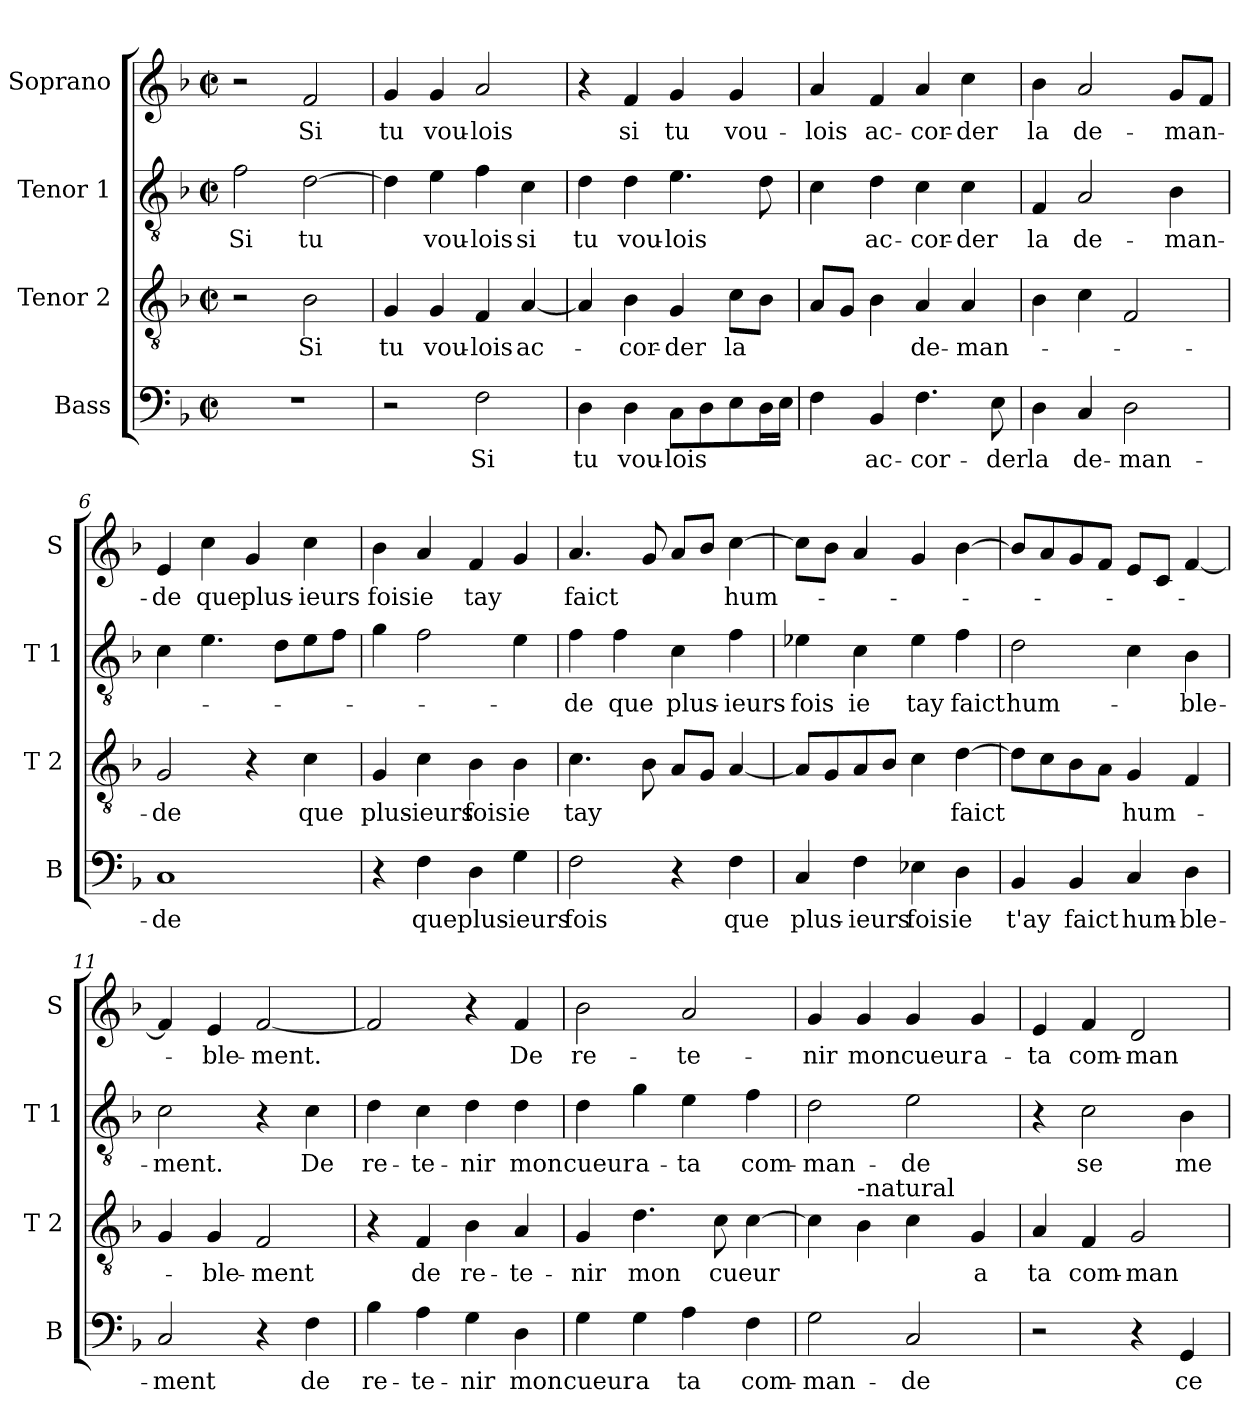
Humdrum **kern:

**kern	**text	**kern	**text	**kern	**text	**kern	**text
*part4	*part4	*part3	*part3	*part2	*part2	*part1	*part1
*staff4	*staff4	*staff3	*staff3	*staff2	*staff2	*staff1	*staff1
*I"Bass	*	*I"Tenor 2	*	*I"Tenor 1	*	*I"Soprano	*
*I'B	*	*I'T 2	*	*I'T 1	*	*I'S	*
*clefF4	*	*clefGv2	*	*clefGv2	*	*clefG2	*
*k[b-]	*	*k[b-]	*	*k[b-]	*	*k[b-]	*
*F:	*	*F:	*	*F:	*	*F:	*
*M2/2	*	*M2/2	*	*M2/2	*	*M2/2	*
*met(c|)	*	*met(c|)	*	*met(c|)	*	*met(c|)	*
=1	=1	=1	=1	=1	=1	=1	=1
1r	.	2r	.	2f\	Si	2r	.
.	.	2B-\	Si	[2d\	tu	2f/	Si
=2	=2	=2	=2	=2	=2	=2	=2
2r	.	4G/	tu	4d\]	.	4g/	tu
.	.	4G/	vou-	4e\	vou-	4g/	vou-
2F\	Si	4F/	-lois	4f\	-lois	2a/	-lois
.	.	[4A/	ac-	4c\	si	.	.
=3	=3	=3	=3	=3	=3	=3	=3
4D\	tu	4A/]	.	4d\	tu	4r	.
4D\	vou-	4B-\	-cor-	4d\	vou-	4f/	si
8C\L	-lois	4G/	-der	4.e\	-lois	4g/	tu
8D\	.	.	.	.	.	.	.
8E\	.	8c\L	la	.	.	4g/	vou-
16D\L	.	8B-\J	.	8d\	.	.	.
16E\JJ	.	.	.	.	.	.	.
=4	=4	=4	=4	=4	=4	=4	=4
4F\	.	8A/L	.	4c\	.	4a/	-lois
.	.	8G/J	.	.	.	.	.
4BB-/	ac-	4B-\	.	4d\	ac-	4f/	ac-
4.F\	-cor-	4A/	de-	4c\	-cor-	4a/	-cor-
.	.	4A/	-man-	4c\	-der	4cc\	-der
8E\	-der	.	.	.	.	.	.
=5	=5	=5	=5	=5	=5	=5	=5
4D\	la	4B-\	.	4F/	la	4b-\	la
4C/	de-	4c\	.	2A/	de-	2a/	de-
2D\	-man-	2F/	.	.	.	.	.
.	.	.	.	4B-\	-man-	8g/L	-man-
.	.	.	.	.	.	8f/J	.
!!LO:LB:g=z
=6	=6	=6	=6	=6	=6	=6	=6
1C	-de	2G/	-de	4c\	.	4e/	-de
.	.	.	.	4.e\	.	4cc\	que
.	.	4r	.	.	.	4g/	plus-
.	.	.	.	8d\L	.	.	.
.	.	4c\	que	8e\	.	4cc\	-ieurs
.	.	.	.	8f\J	.	.	.
=7	=7	=7	=7	=7	=7	=7	=7
4r	.	4G/	plus-	4g\	.	4b-\	fois
4F\	que	4c\	-ieurs	2f\	.	4a/	ie
4D\	plus-	4B-\	fois	.	.	4f/	tay
4G\	-ieurs	4B-\	ie	4e\	.	4g/	.
=8	=8	=8	=8	=8	=8	=8	=8
2F\	fois	4.c\	tay	4f\	-de	4.a/	faict
.	.	.	.	4f\	que	.	.
.	.	8B-\	.	.	.	8g/	.
4r	.	8A/L	.	4c\	plus-	8a/L	.
.	.	8G/J	.	.	.	8b-/J	.
4F\	que	[4A/	.	4f\	-ieurs	[4cc\	hum-
=9	=9	=9	=9	=9	=9	=9	=9
4C/	plus-	8A/L]	.	4e-X\	fois	8cc\L]	.
.	.	8G/	.	.	.	8b-\J	.
4F\	-ieurs	8A/	.	4c\	ie	4a/	.
.	.	8B-/J	.	.	.	.	.
4E-X\	fois	4c\	.	4e-\	tay	4g/	.
4D\	ie	[4d\	faict	4f\	faict	[4b-\	.
=10	=10	=10	=10	=10	=10	=10	=10
4BB-/	t'ay	8d\L]	.	2d\	hum-	8b-/L]	.
.	.	8c\	.	.	.	8a/	.
4BB-/	faict	8B-\	.	.	.	8g/	.
.	.	8A\J	.	.	.	8f/J	.
4C/	hum-	4G/	hum-	4c\	.	8e/L	.
.	.	.	.	.	.	8c/J	.
4D\	-ble-	4F/	.	4B-\	-ble-	[4f/	.
!!LO:LB:g=z
=11	=11	=11	=11	=11	=11	=11	=11
2C/	-ment	4G/	.	2c\	-ment.	4f/]	.
.	.	4G/	-ble-	.	.	4e/	-ble-
4r	.	2F/	-ment	4r	.	[2f/	-ment.
4F\	de	.	.	4c\	De	.	.
=12	=12	=12	=12	=12	=12	=12	=12
4B-\	re-	4r	.	4d\	re-	2f/]	.
4A\	-te-	4F/	de	4c\	-te-	.	.
4G\	-nir	4B-\	re-	4d\	-nir	4r	.
4D\	mon	4A/	-te-	4d\	mon	4f/	De
=13	=13	=13	=13	=13	=13	=13	=13
4G\	cueur	4G/	-nir	4d\	cueur	2b-\	re-
4G\	a	4.d\	mon	4g\	a-	.	.
4A\	ta	.	.	4e\	-ta	2a/	-te-
.	.	8c\	cueur	.	.	.	.
4F\	com-	[4c\	.	4f\	com-	.	.
=14	=14	=14	=14	=14	=14	=14	=14
2G\	-man-	4c\]	.	2d\	-man-	4g/	-nir
!	!	!LO:TX:a:t=-natural	!	!	!	!	!
.	.	4B-\	.	.	.	4g/	mon
2C/	-de	4c\	.	2e\	-de	4g/	cueur
.	.	4G/	a	.	.	4g/	a-
=15	=15	=15	=15	=15	=15	=15	=15
2r	.	4A/	ta	4r	.	4e/	-ta
.	.	4F/	com-	2c\	se	4f/	com-
4r	.	2G/	-man-	.	.	2d/	-man-
4GG/	ce	.	.	4B-\	me	.	.
=	=	=	=	=	=	=	=
*-	*-	*-	*-	*-	*-	*-	*-
